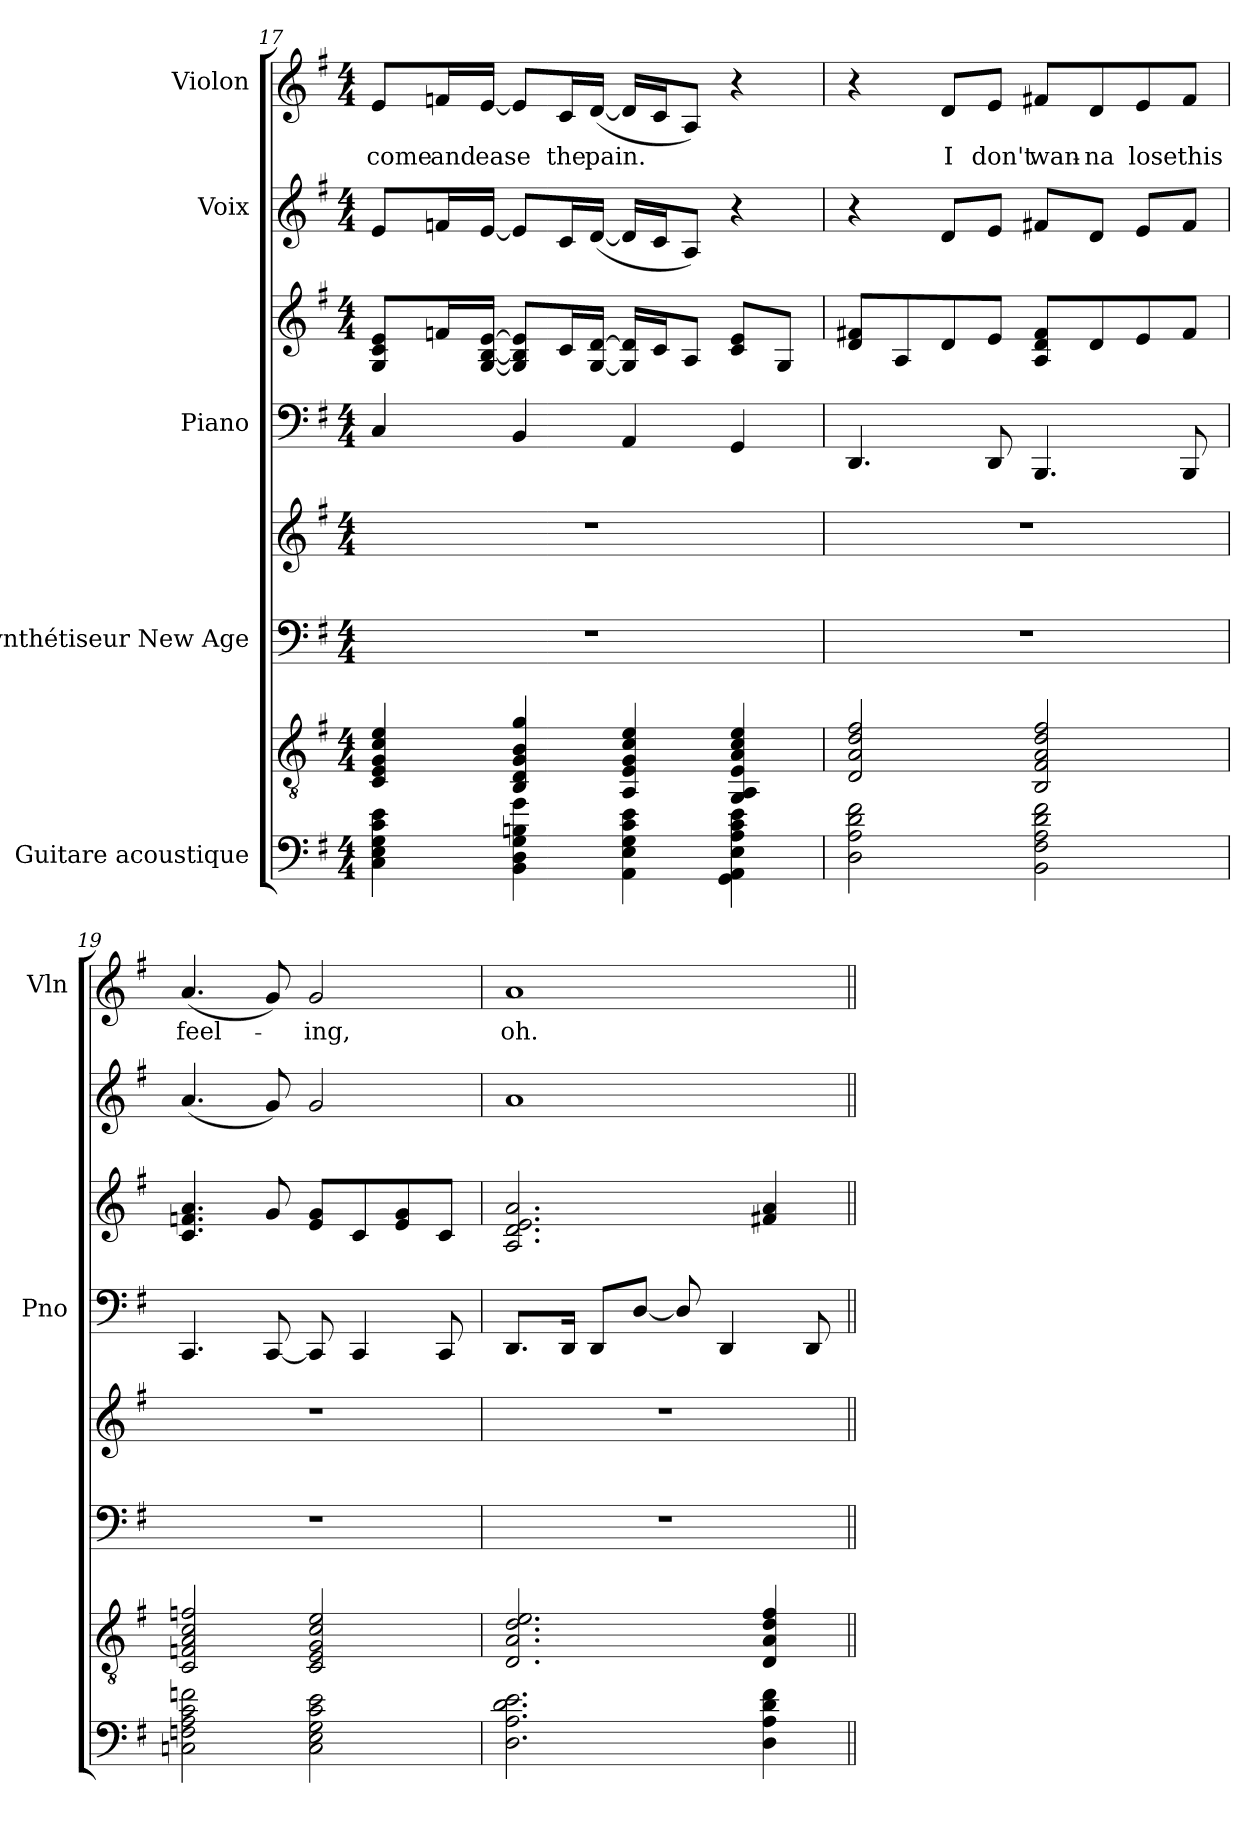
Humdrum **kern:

**kern	**kern	**kern	**kern	**kern	**kern	**kern	**kern	**text
*part5	*part5	*part4	*part4	*part3	*part3	*part2	*part1	*part1
*staff8	*staff7	*staff6	*staff5	*staff4	*staff3	*staff2	*staff1	*staff1
*I"Guitare acoustique	*	*I"Synthétiseur New Age	*	*I"Piano	*	*I"Voix	*I"Violon	*
*	*	*	*	*I'Pno	*	*	*I'Vln	*
*	*clefGv2	*clefF4	*clefG2	*clefF4	*clefG2	*clefG2	*clefG2	*
*k[f#]	*k[f#]	*k[f#]	*k[f#]	*k[f#]	*k[f#]	*k[f#]	*k[f#]	*
*M4/4	*M4/4	*M4/4	*M4/4	*M4/4	*M4/4	*M4/4	*M4/4	*
=17	=17	=17	=17	=17	=17	=17	=17	=17
!	!	!	!	!	!	!	!	!LO:LY:b
4C 4E 4G 4c 4e	4C/ 4E/ 4G/ 4c/ 4e/	1r	1r	4C/	8G/ 8c/ 8e/L	8e/L	8e/L	come
!	!	!	!	!	!	!	!	!LO:LY:b
.	.	.	.	.	16fn/L	16fn/L	16fn/L	and
!	!	!	!	!	!	!	!	!LO:LY:b
.	.	.	.	.	[16G/ [16B/ [16e/JJ	[16e/JJ	[16e/JJ	ease
4BB 4D 4G 4Bn 4g	4BB/ 4D/ 4G/ 4B/ 4g/	.	.	4BB/	8G/] 8B/] 8e/]L	8e/L]	8e/L]	.
!	!	!	!	!	!	!	!	!LO:LY:b
.	.	.	.	.	16c/L	16c/L	16c/L	the
!	!	!	!	!	!	!	!	!LO:LY:b
.	.	.	.	.	[16G/ [16d/JJ	(<[16d/JJ	(<[16d/JJ	pain.
4AA 4E 4G 4c 4e	4AA/ 4E/ 4G/ 4c/ 4e/	.	.	4AA/	16G/] 16d/]LL	16d/LL]	16d/LL]	.
.	.	.	.	.	16c/J	16c/J	16c/J	.
.	.	.	.	.	8A/J	8A/J)	8A/J)	.
4GG 4AA 4E 4A 4c 4e	4GG/ 4AA/ 4E/ 4A/ 4c/ 4e/	.	.	4GG/	8c/ 8e/L	4r	4r	.
.	.	.	.	.	8G/J	.	.	.
!!LO:PB:g=z
=18	=18	=18	=18	=18	=18	=18	=18	=18
2D 2A 2d 2f#	2D/ 2A/ 2d/ 2f#/	1r	1r	4.DD/	8d/ 8f#X/L	4r	4r	.
.	.	.	.	.	8A/	.	.	.
!	!	!	!	!	!	!	!	!LO:LY:b
.	.	.	.	.	8d/	8d/L	8d/L	I
!	!	!	!	!	!	!	!	!LO:LY:b
.	.	.	.	8DD/	8e/J	8e/J	8e/J	don't
!	!	!	!	!	!	!	!	!LO:LY:b
2BB 2F# 2A 2d 2f#	2BB/ 2F#/ 2A/ 2d/ 2f#/	.	.	4.BBB/	8A/ 8d/ 8f#/L	8f#X/L	8f#X/L	wan-
!	!	!	!	!	!	!	!	!LO:LY:b
.	.	.	.	.	8d/	8d/J	8d/	-na
!	!	!	!	!	!	!	!	!LO:LY:b
.	.	.	.	.	8e/	8e/L	8e/	lose
!	!	!	!	!	!	!	!	!LO:LY:b
.	.	.	.	8BBB/	8f#/J	8f#/J	8f#/J	this
=19	=19	=19	=19	=19	=19	=19	=19	=19
!	!	!	!	!	!	!	!	!LO:LY:b
2Cn 2Fn 2A 2c 2f	2C/ 2Fn/ 2A/ 2c/ 2fn/	1r	1r	4.CC/	4.c/ 4.fn/ 4.a/	(<4.a/	(<4.a/	feel-
.	.	.	.	[8CC/	8g/	8g/)	8g/)	.
!	!	!	!	!	!	!	!	!LO:LY:b
2C 2E 2G 2c 2e	2C/ 2E/ 2G/ 2c/ 2e/	.	.	8CC/]	8e/ 8g/L	2g/	2g/	-ing,
.	.	.	.	4CC/	8c/	.	.	.
.	.	.	.	.	8e/ 8g/	.	.	.
.	.	.	.	8CC/	8c/J	.	.	.
=20	=20	=20	=20	=20	=20	=20	=20	=20
!	!	!	!	!	!	!	!	!LO:LY:b
2.D 2.A 2.d 2.e	2.D/ 2.A/ 2.d/ 2.e/	1r	1r	8.DD/L	2.A/ 2.d/ 2.e/ 2.a/	1a	1a	oh.
.	.	.	.	16DD/Jk	.	.	.	.
.	.	.	.	8DD/L	.	.	.	.
.	.	.	.	[8D/J	.	.	.	.
.	.	.	.	8D/]	.	.	.	.
.	.	.	.	4DD/	.	.	.	.
4D 4A 4d 4f#	4D/ 4A/ 4d/ 4f#/	.	.	.	4f#X/ 4a/	.	.	.
.	.	.	.	8DD/	.	.	.	.
=||	=||	=||	=||	=||	=||	=||	=||	=||
*-	*-	*-	*-	*-	*-	*-	*-	*-
